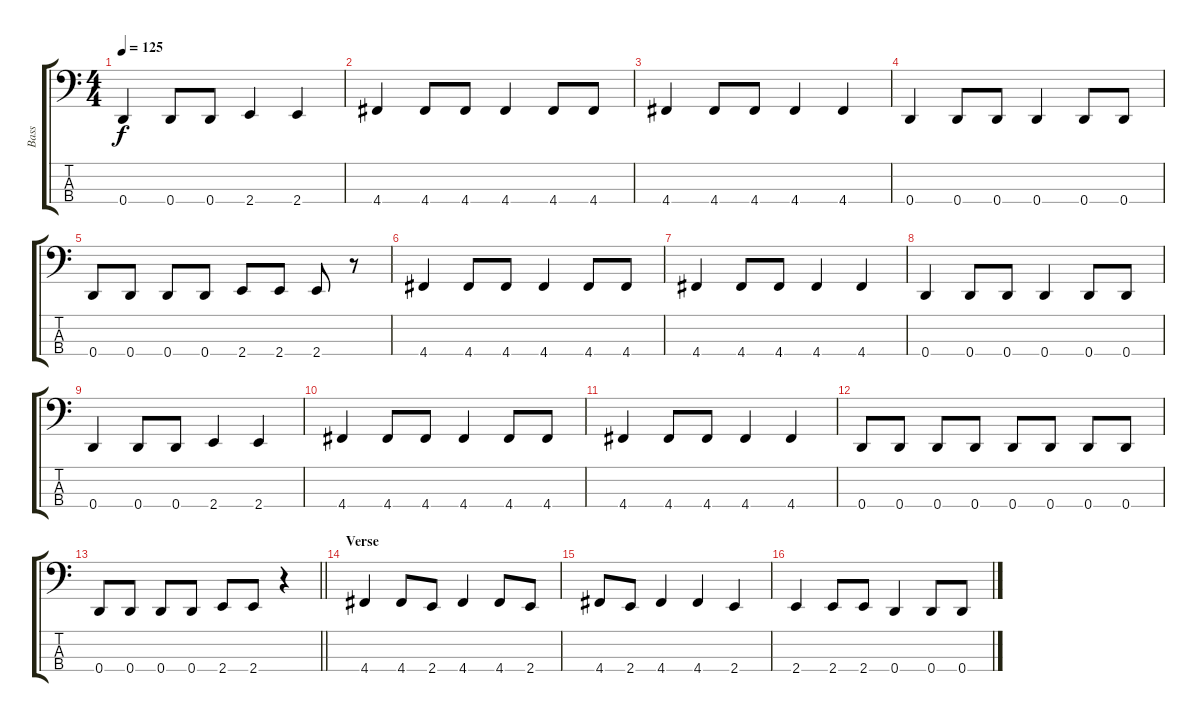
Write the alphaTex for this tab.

\track ("Bass" "Bass") {instrument electricbasspick}
\staff {score tabs}
\tuning (G2 D2 A1 D1) {hide}
\ts (4 4)
\tempo 125
\clef f4
\ks c
0.4.4{dy f} 0.4.8 0.4.8 2.4.4 2.4.4 |
4.4.4 4.4.8 4.4.8 4.4.4 4.4.8 4.4.8 |
4.4.4 4.4.8 4.4.8 4.4.4 4.4.4 |
0.4.4 0.4.8 0.4.8 0.4.4 0.4.8 0.4.8 |
0.4.8 0.4.8 0.4.8 0.4.8 2.4.8 2.4.8 2.4.8 r.8 |
4.4.4 4.4.8 4.4.8 4.4.4 4.4.8 4.4.8 |
4.4.4 4.4.8 4.4.8 4.4.4 4.4.4 |
0.4.4 0.4.8 0.4.8 0.4.4 0.4.8 0.4.8 |
0.4.4 0.4.8 0.4.8 2.4.4 2.4.4 |
4.4.4 4.4.8 4.4.8 4.4.4 4.4.8 4.4.8 |
4.4.4 4.4.8 4.4.8 4.4.4 4.4.4 |
0.4.8 0.4.8 0.4.8 0.4.8 0.4.8 0.4.8 0.4.8 0.4.8 |
\barLineRight lightlight
0.4.8 0.4.8 0.4.8 0.4.8 2.4.8 2.4.8 r.4 |
\section ("" "Verse")
4.4.4 4.4.8 2.4.8 4.4.4 4.4.8 2.4.8 |
4.4.8 2.4.8 4.4.4 4.4.4 2.4.4 |
2.4.4 2.4.8 2.4.8 0.4.4 0.4.8 0.4.8
